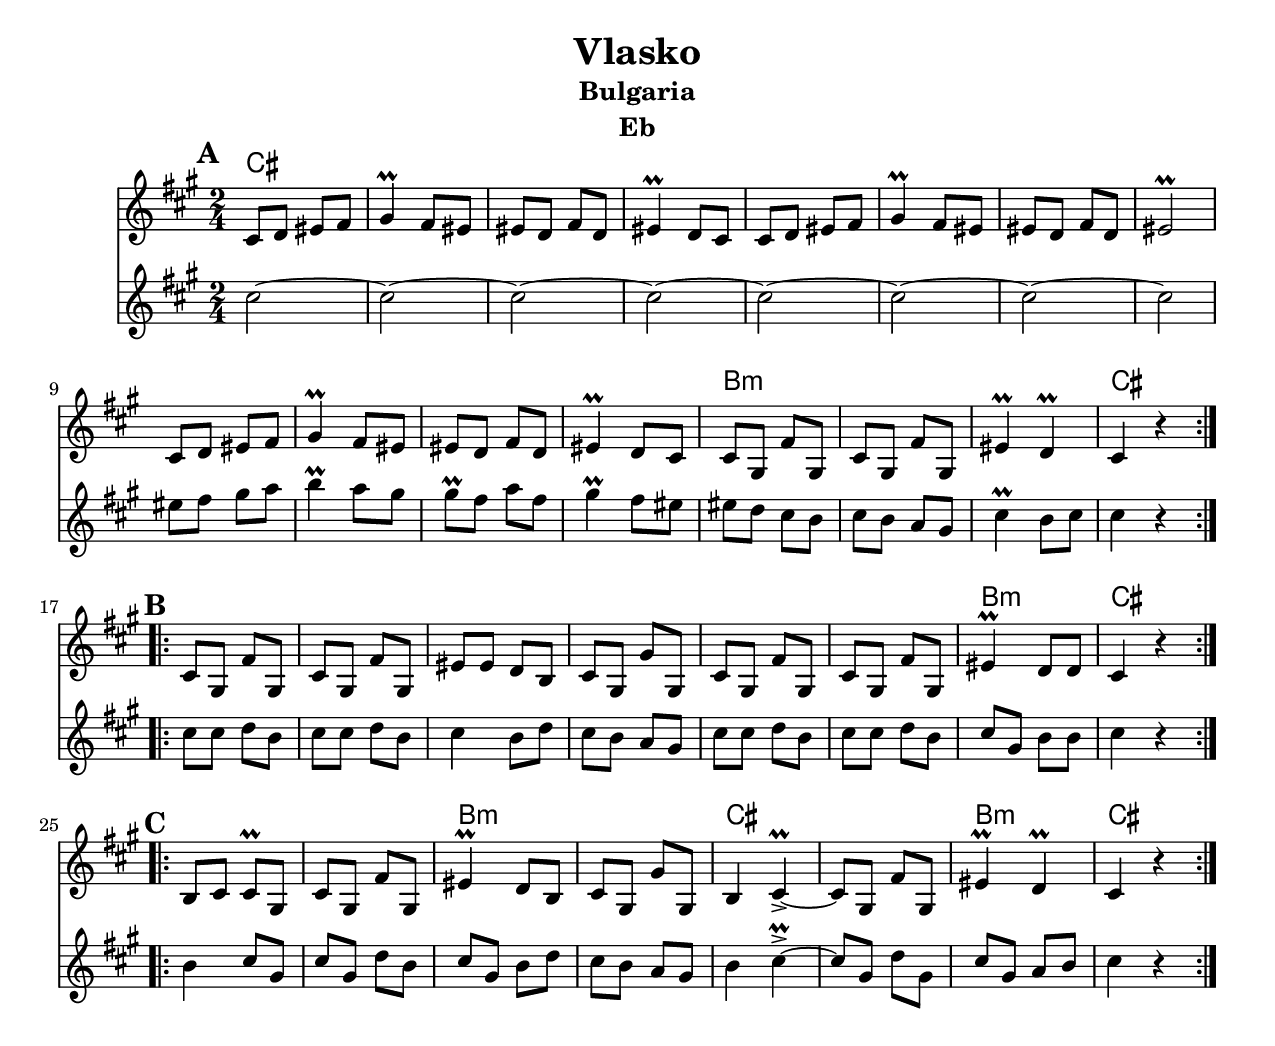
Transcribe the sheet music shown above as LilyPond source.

\version "2.18.0"
\include "english.ly"
\pointAndClickOff

\paper{
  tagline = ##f
  print-all-headers = ##t
  #(set-paper-size "letter")
}
date = #(strftime "%d-%m-%Y" (localtime (current-time)))

%\markup{ \italic{ " Updated " \date  }  }


intro = {
  e8 f gs a
  b2
}

ebab = {
  e8 b a b
  e8 b a b
}

common = {
  \clef treble
  \key a \minor
  \time 2/4
  \set Score.markFormatter = #format-mark-box-alphabet
}

%#################################### Melody ########################
primas = \relative c {
  \common
  %\override Staff.TimeSignature.stencil = ##f

  %\partial 16*3 a16 d f   %lead in notes

  %{

    \intro

      c8. b16 gis8 g
      g2\fermata
      r1
      \intro
      d8 c b gis
      b gis gis g
      g2\fermata
      r1

      d'8 c b gis
      b gis gis g
      g8 f e cis
      c2\fermata|
  %}
  %\alternative { { }{ } }

  \repeat volta 2{
  \mark \default

    %\override Staff.TimeSignature.stencil = ##t
    #(set-paper-size "letter")
    #(set-paper-size "letter")
    e8 f gs a|
    b4\prall a8 gs|
    gs8 f a f|
    gs4\prall f8 e|

    e8  f gs a
    b4\prall a8 gs
    gs8 f a f
    gs2\prall

    e8  f gs a
    b4\prall a8 gs
    gs8 f a f
    gs4\prall f8 e|

    e8 b a' b,
    e8 b a' b,
    gs'4\prall f\prall
    e4 r
    \break
  }

  \repeat volta 2{
  \mark \default
    e8 b a' b, %17
    e8 b a' b,
    gs'8 gs f d %19
    e8 b b' b,

    e8 b a' b,%21
    e8 b a' b,
    gs'4\prall f8 f
    e4 r
    \break
  }

  \repeat volta 2{
  \mark \default
    d8 e e\prall b
    e8 b a' b,
    gs'4\prall f8 d
    e8 b b' b,|

    d4 e->\prall ~
    e8 b a' b,
    gs'4\prall f\prall
    e4 r

  }
  % \alternative { { }{ } }
  %\override Staff.TimeSignature.stencil = ##f
}
secund = \relative c'{
  \common
  \repeat volta 2{
  \mark \default
    e2 ~ e2 ~ e2 ~ e2 ~ e2 ~ e2 ~e2 ~e2
    gs8 a b c d4\prall c8 b
    b8\prall a c a
    b4\prall
    a8 gs

    gs8 f e d
    e8 d c b
    e4\prall d8  e
    e4 r
  }
  \repeat volta 2{
  \mark \default
    e8 e f d
    e8 e f d
    e4 d8 f
    e8 d c b

    e8 e f d
    e8 e f d
    e8 b d d
    e4 r

  }

  \repeat volta 2{
  \mark \default
    d4 e8 b
    e8 b f' d
    e8 b d f
    e8 d c b

    d4 e->\prall ~
    e8 b f' b,
    e8 b c d
    e4 r

  }
}


%################################# Lyrics #####################
%\addlyrics{  }
%################################# Chords #######################
harmonies = \chordmode {
  e2
  s2*11
  d2:m
  s2*2
  e2
  %b
  s2*6
  d2:m
  e2
  s2*2
  %c
  d2:m
  s2
  e2
  s2
  d2:m
  e2
}

\score {\transpose c a
  <<
    \new ChordNames {
      \set chordChanges = ##f
      \harmonies
    }
    \new Staff \primas
    \new Staff \secund
  >>
  \header{
    title= "Vlasko"
    subtitle="Bulgaria"
    composer= ""
    instrument = "Eb"
    arranger= ""
  }
  \layout{indent = 1.0\cm}
  \midi{
    \tempo 4 = 120
  }
}
